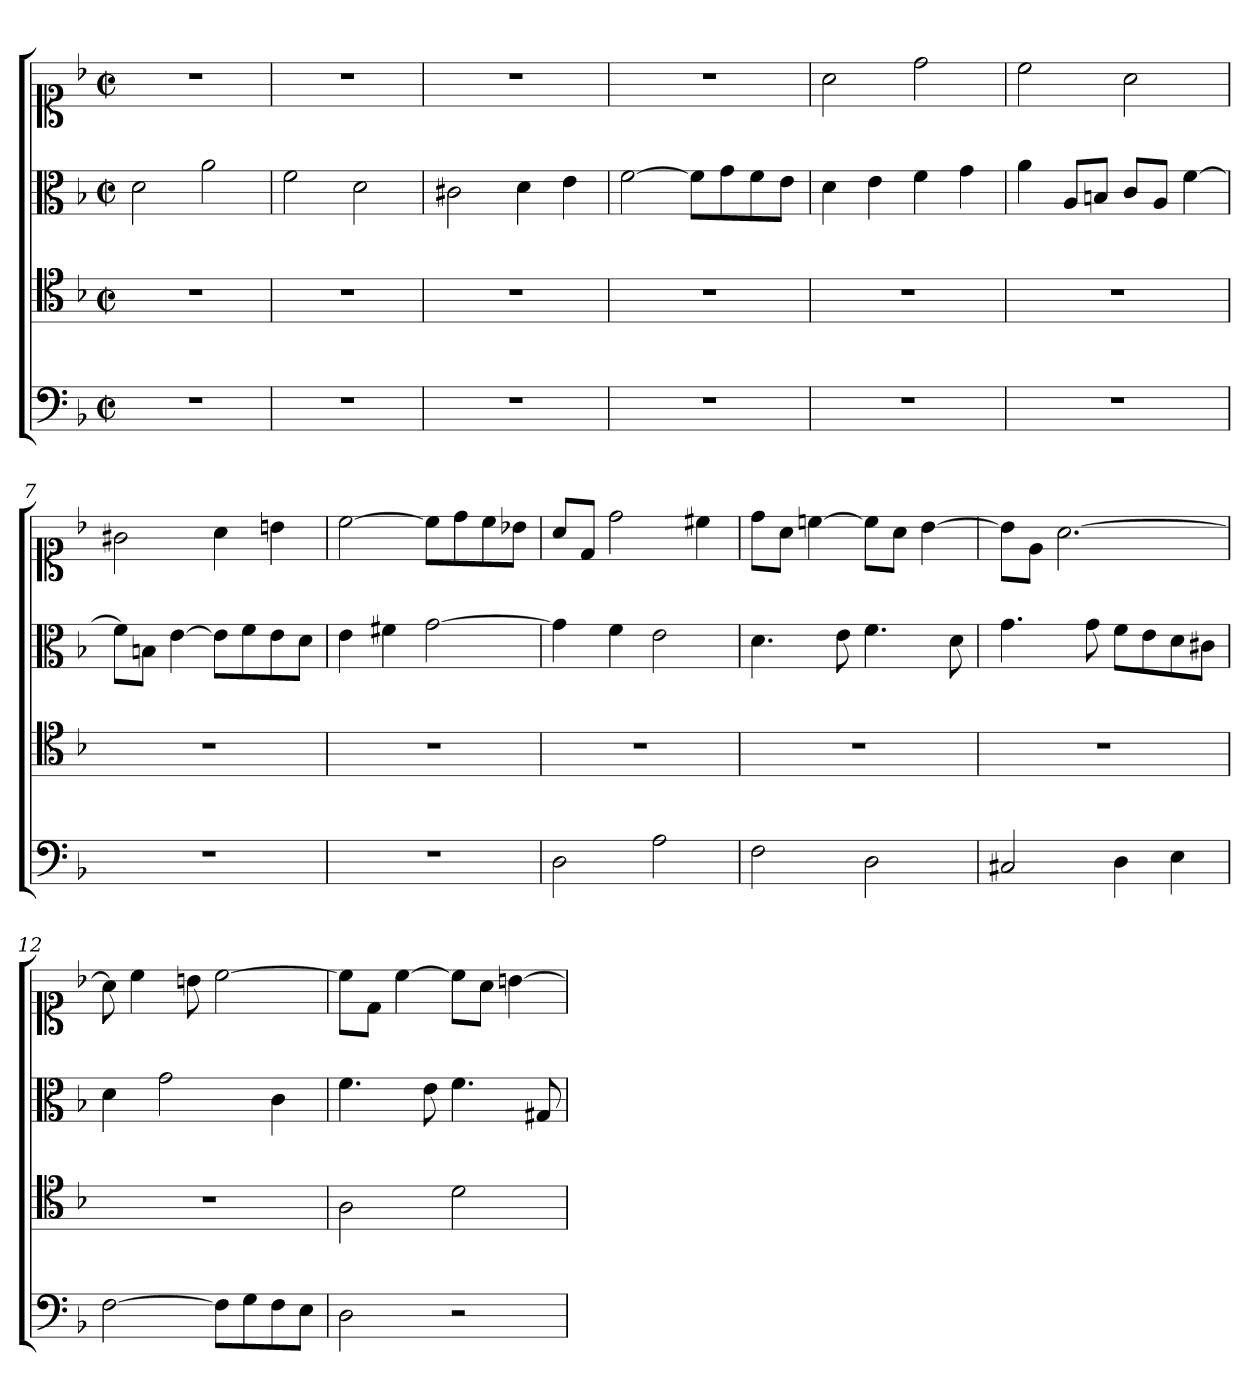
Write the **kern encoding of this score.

**kern	**kern	**kern	**kern
*part4	*part3	*part2	*part1
*staff4	*staff3	*staff2	*staff1
*clefF4	*clefC4	*clefC3	*clefC1
*k[b-]	*k[b-]	*k[b-]	*k[b-]
*d:	*d:	*d:	*d:
*M2/2	*M2/2	*M2/2	*M2/2
*met(c|)	*met(c|)	*met(c|)	*met(c|)
*MM100	*MM100	*MM100	*MM100
=1	=1	=1	=1
1r	1r	2d	1r
.	.	2a	.
=2	=2	=2	=2
1r	1r	2f	1r
.	.	2d	.
=3	=3	=3	=3
1r	1r	2c#X	1r
.	.	4d	.
.	.	4e	.
=4	=4	=4	=4
1r	1r	[2f	1r
.	.	8fL]	.
.	.	8g	.
.	.	8f	.
.	.	8eJ	.
=5	=5	=5	=5
1r	1r	4d	2a
.	.	4e	.
.	.	4f	2dd
.	.	4g	.
=6	=6	=6	=6
1r	1r	4a	2cc
.	.	8AL	.
.	.	8BnJ	.
.	.	8cL	2a
.	.	8AJ	.
.	.	[4f	.
=7	=7	=7	=7
1r	1r	8fL]	2g#X
.	.	8BnJ	.
.	.	[4e	.
.	.	8eL]	4a
.	.	8f	.
.	.	8e	4bn
.	.	8dJ	.
=8	=8	=8	=8
1r	1r	4e	[2cc
.	.	4f#X	.
.	.	[2g	8ccL]
.	.	.	8dd
.	.	.	8cc
.	.	.	8b-XJ
=9	=9	=9	=9
2D	1r	4g]	8aL
.	.	.	8dJ
.	.	4f	2dd
2A	.	2e	.
.	.	.	4cc#X
=10	=10	=10	=10
2F	1r	4.d	8ddL
.	.	.	8aJ
.	.	.	[4ccn
.	.	8e	.
2D	.	4.f	8ccL]
.	.	.	8aJ
.	.	.	[4b-
.	.	8d	.
=11	=11	=11	=11
2C#X	1r	4.g	8b-L]
.	.	.	8eJ
.	.	.	[2.a
.	.	8g	.
4D	.	8fL	.
.	.	8e	.
4E	.	8d	.
.	.	8c#XJ	.
=12	=12	=12	=12
[2F	1r	4d	8a]
.	.	.	4cc
.	.	2g	.
.	.	.	8bn
8FL]	.	.	[2cc
8G	.	.	.
8F	.	4c	.
8EJ	.	.	.
=13	=13	=13	=13
2D	2A	4.f	8ccL]
.	.	.	8dJ
.	.	.	[4cc
.	.	8e	.
2r	2d	4.f	8ccL]
.	.	.	8aJ
.	.	.	[4bn
.	.	8G#X	.
=	=	=	=
*-	*-	*-	*-
